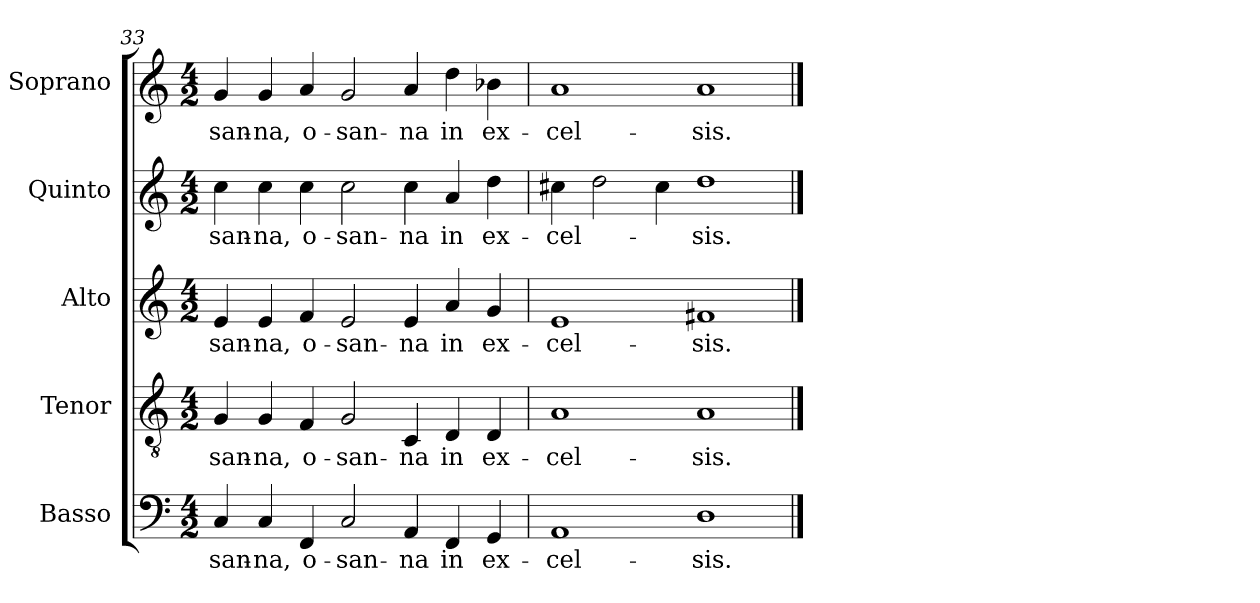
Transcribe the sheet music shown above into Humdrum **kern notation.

**kern	**text	**kern	**text	**kern	**text	**kern	**text	**kern	**text
*part5	*part5	*part4	*part4	*part3	*part3	*part2	*part2	*part1	*part1
*staff5	*staff5	*staff4	*staff4	*staff3	*staff3	*staff2	*staff2	*staff1	*staff1
*I"Basso	*	*I"Tenor	*	*I"Alto	*	*I"Quinto	*	*I"Soprano	*
*	*	*I'T.	*	*I'A.	*	*	*	*I'Sop.	*
*clefF4	*	*clefGv2	*	*clefG2	*	*clefG2	*	*clefG2	*
*	*	*ITrd7c12	*	*	*	*	*	*	*
*k[]	*	*k[]	*	*k[]	*	*k[]	*	*k[]	*
*C:	*	*C:	*	*C:	*	*C:	*	*C:	*
*M4/2	*	*M4/2	*	*M4/2	*	*M4/2	*	*M4/2	*
=33	=33	=33	=33	=33	=33	=33	=33	=33	=33
!	!LO:LY:b:color=#000000	!	!	!	!	!	!	!	!
!	!	!	!LO:LY:b:color=#000000	!	!	!	!	!	!
!	!	!	!	!	!LO:LY:b:color=#000000	!	!	!	!
!	!	!	!	!	!	!	!LO:LY:b:color=#000000	!	!
!	!	!	!	!	!	!	!	!	!LO:LY:b:color=#000000
4Ci/	-san-	4GGi/	-san-	4ei/	-san-	4cci\	-san-	4gi/	-san-
!	!LO:LY:b:color=#000000	!	!	!	!	!	!	!	!
!	!	!	!LO:LY:b:color=#000000	!	!	!	!	!	!
!	!	!	!	!	!LO:LY:b:color=#000000	!	!	!	!
!	!	!	!	!	!	!	!LO:LY:b:color=#000000	!	!
!	!	!	!	!	!	!	!	!	!LO:LY:b:color=#000000
4Ci/	-na,	4GGi/	-na,	4ei/	-na,	4cci\	-na,	4gi/	-na,
!	!LO:LY:b:color=#000000	!	!	!	!	!	!	!	!
!	!	!	!LO:LY:b:color=#000000	!	!	!	!	!	!
!	!	!	!	!	!LO:LY:b:color=#000000	!	!	!	!
!	!	!	!	!	!	!	!LO:LY:b:color=#000000	!	!
!	!	!	!	!	!	!	!	!	!LO:LY:b:color=#000000
4FFi/	o-	4FFi/	o-	4fi/	o-	4cci\	o-	4ai/	o-
!	!LO:LY:b:color=#000000	!	!	!	!	!	!	!	!
!	!	!	!LO:LY:b:color=#000000	!	!	!	!	!	!
!	!	!	!	!	!LO:LY:b:color=#000000	!	!	!	!
!	!	!	!	!	!	!	!LO:LY:b:color=#000000	!	!
!	!	!	!	!	!	!	!	!	!LO:LY:b:color=#000000
2Ci/	-san-	2GGi/	-san-	2ei/	-san-	2cci\	-san-	2gi/	-san-
!	!LO:LY:b:color=#000000	!	!	!	!	!	!	!	!
!	!	!	!LO:LY:b:color=#000000	!	!	!	!	!	!
!	!	!	!	!	!LO:LY:b:color=#000000	!	!	!	!
!	!	!	!	!	!	!	!LO:LY:b:color=#000000	!	!
!	!	!	!	!	!	!	!	!	!LO:LY:b:color=#000000
4AAi/	-na	4CCi/	-na	4ei/	-na	4cci\	-na	4ai/	-na
!	!LO:LY:b:color=#000000	!	!	!	!	!	!	!	!
!	!	!	!LO:LY:b:color=#000000	!	!	!	!	!	!
!	!	!	!	!	!LO:LY:b:color=#000000	!	!	!	!
!	!	!	!	!	!	!	!LO:LY:b:color=#000000	!	!
!	!	!	!	!	!	!	!	!	!LO:LY:b:color=#000000
4FFi/	in	4DDi/	in	4ai/	in	4ai/	in	4ddi\	in
!	!LO:LY:b:color=#000000	!	!	!	!	!	!	!	!
!	!	!	!LO:LY:b:color=#000000	!	!	!	!	!	!
!	!	!	!	!	!LO:LY:b:color=#000000	!	!	!	!
!	!	!	!	!	!	!	!LO:LY:b:color=#000000	!	!
!	!	!	!	!	!	!	!	!	!LO:LY:b:color=#000000
4GGi/	ex-	4DDi/	ex-	4gi/	ex-	4ddi\	ex-	4b-Xi\	ex-
=34	=34	=34	=34	=34	=34	=34	=34	=34	=34
!	!LO:LY:b:color=#000000	!	!	!	!	!	!	!	!
!	!	!	!LO:LY:b:color=#000000	!	!	!	!	!	!
!	!	!	!	!	!LO:LY:b:color=#000000	!	!	!	!
!	!	!	!	!	!	!	!LO:LY:b:color=#000000	!	!
!	!	!	!	!	!	!	!	!	!LO:LY:b:color=#000000
1AAi	-cel-	1AAi	-cel-	1ei	-cel-	4cc#Xi\	-cel-	1ai	-cel-
.	.	.	.	.	.	2ddi\	.	.	.
.	.	.	.	.	.	4cc#i\	.	.	.
!	!LO:LY:b:color=#000000	!	!	!	!	!	!	!	!
!	!	!	!LO:LY:b:color=#000000	!	!	!	!	!	!
!	!	!	!	!	!LO:LY:b:color=#000000	!	!	!	!
!	!	!	!	!	!	!	!LO:LY:b:color=#000000	!	!
!	!	!	!	!	!	!	!	!	!LO:LY:b:color=#000000
1Di	-sis.	1AAi	-sis.	1f#Xi	-sis.	1ddi	-sis.	1ai	-sis.
==	==	==	==	==	==	==	==	==	==
*-	*-	*-	*-	*-	*-	*-	*-	*-	*-
